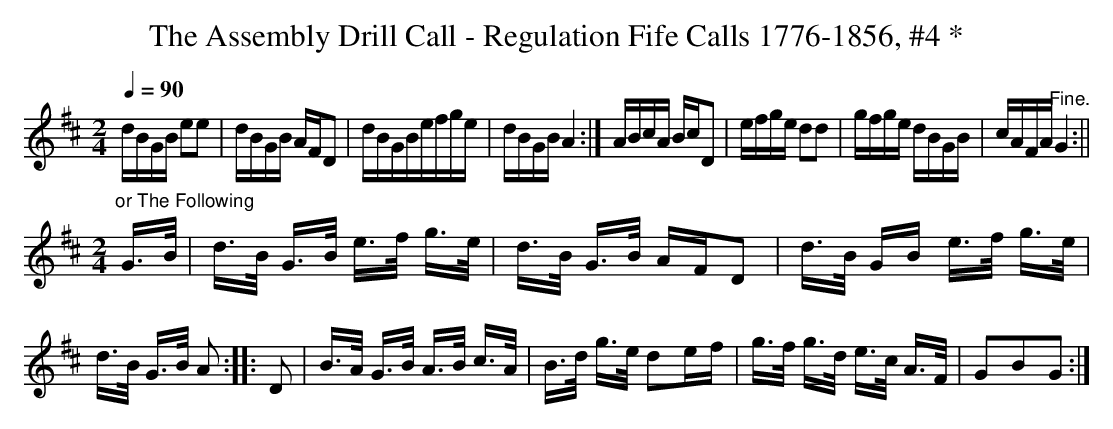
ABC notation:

X:1
T:The Assembly Drill Call - Regulation Fife Calls 1776-1856, #4 *
M:2/4
L:1/16
Q:1/4=90
K:D
dBGB e2e2|dBGB AFD2|dBGBefge|dBGB A4  :|ABcA BcD2|efge d2d2|gfge dBGB|cAFA"^Fine." G4:||
M:2/4
K:D
"^or The Following"G>B|d>B G>B e>f g>e|d>B G>B AFD2|d>B GB e>f g>e|d>B G>B A2:||:D2|B>A G>B A>B c>A|B>d g>e d2ef|g>f g>d e>c A>F|G2B2G2:|
